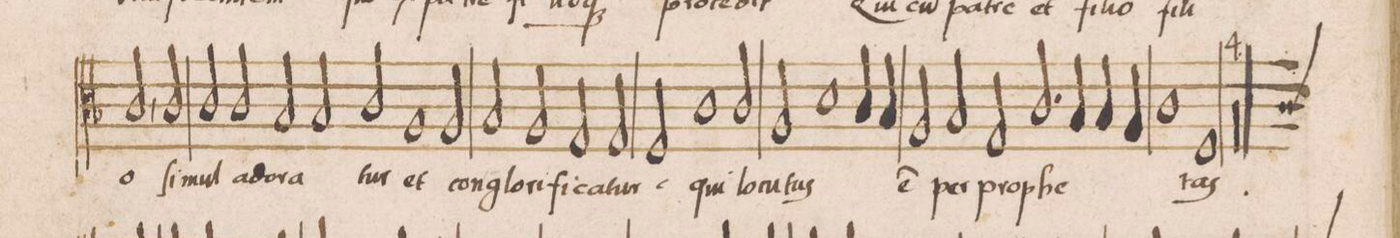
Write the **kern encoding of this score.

**kern	**text
*I"TENOR	*
*clefC3	*
*k[b-]	*
*met(C|)	*
*M2/1	*
2c,/	-o
2c/	ſi-
2c/	-mul
2c/	a-
=102-	=102-
2B-/	-do-
2B-/	-ra-
2c/	-tur
1A/	et
=103-	=103-
2A/	con-
2B-/	-glo-
2A/	-ri-
=104-	=104-
2G/	-fi-
2G/	-ca-
2F/	-tur
1c\	eui
=105-	=105-
2c/	lo-
2A/	-cu-
1d\	-tus
=106-	=106-
4c/	.
4B-/	.
2A/	e(st)
2B-/	per
=107-	=107-
2G/	pro-
2.c/	-phe-
4B-/	.
4B-/	.
4A/	.
=108	=108
1c	.
1F	-tas
=109	=109
00r	.
=110-	=110-
*custos:c	*
=111-	=111-
*-	*-
